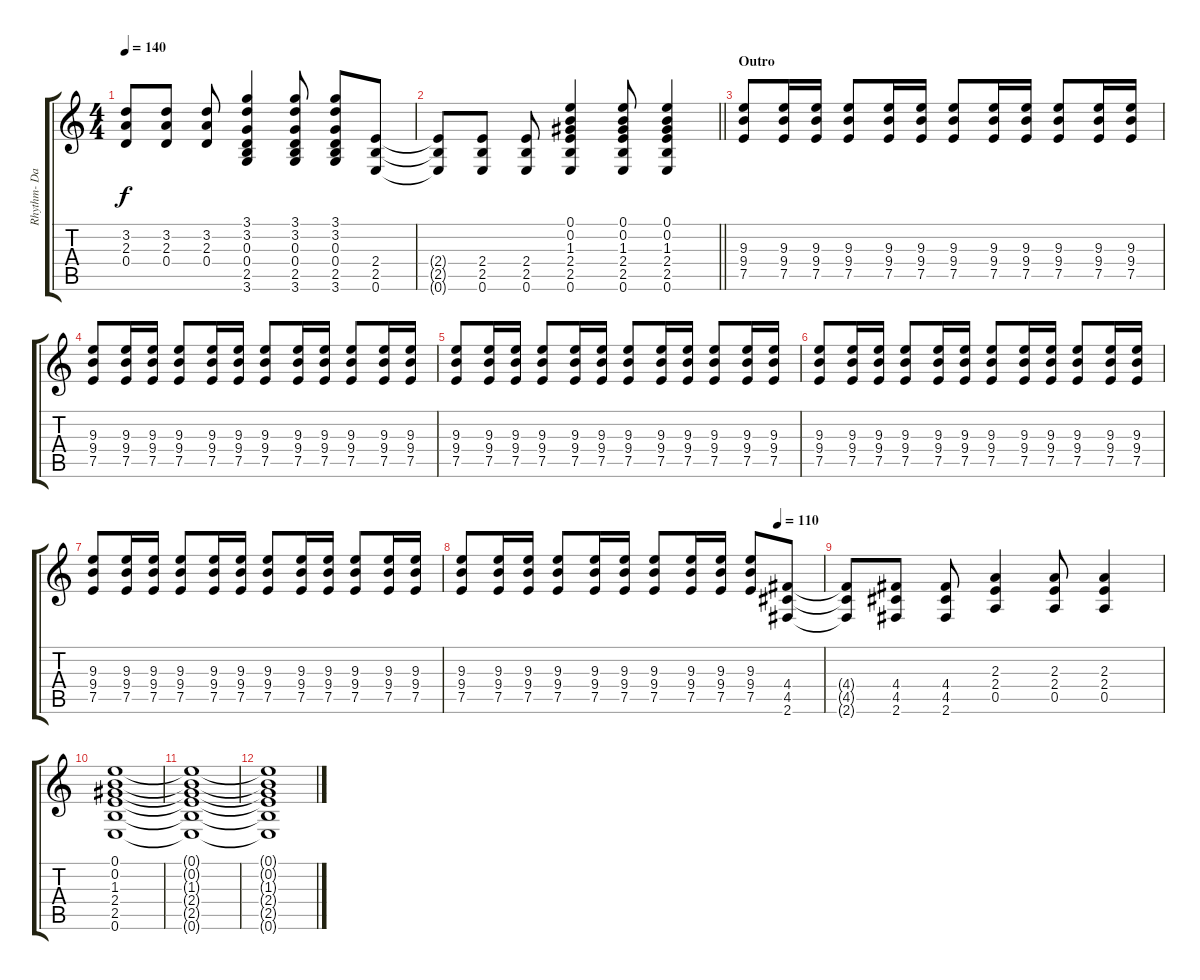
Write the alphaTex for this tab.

\track ("Rhythm- Dave Grohl" "Rhythm- Da") {instrument overdrivenguitar}
\staff {score tabs}
\tuning (E4 B3 G3 D3 A2 E2) {hide}
\ts (4 4)
\tempo 140
\clef g2
\ks c
(3.2{t} 2.3{t} 0.4{t}).8{dy f} (3.2 2.3 0.4).8 (3.2 2.3 0.4).8 (3.1 3.2 0.3 0.4 2.5 3.6).4 (3.1 3.2 0.3 0.4 2.5 3.6).8 (3.1 3.2 0.3 0.4 2.5 3.6).8 (2.4 2.5 0.6).8 |
\barLineRight lightlight
(2.4{t} 2.5{t} 0.6{t}).8 (2.4 2.5 0.6).8 (2.4 2.5 0.6).8 (0.1 0.2 1.3 2.4 2.5 0.6).4 (0.1 0.2 1.3 2.4 2.5 0.6).8 (0.1 0.2 1.3 2.4 2.5 0.6).4 |
\section ("" "Outro")
(9.3 9.4 7.5).8 (9.3 9.4 7.5).16 (9.3 9.4 7.5).16 (9.3 9.4 7.5).8 (9.3 9.4 7.5).16 (9.3 9.4 7.5).16 (9.3 9.4 7.5).8 (9.3 9.4 7.5).16 (9.3 9.4 7.5).16 (9.3 9.4 7.5).8 (9.3 9.4 7.5).16 (9.3 9.4 7.5).16 |
(9.3 9.4 7.5).8 (9.3 9.4 7.5).16 (9.3 9.4 7.5).16 (9.3 9.4 7.5).8 (9.3 9.4 7.5).16 (9.3 9.4 7.5).16 (9.3 9.4 7.5).8 (9.3 9.4 7.5).16 (9.3 9.4 7.5).16 (9.3 9.4 7.5).8 (9.3 9.4 7.5).16 (9.3 9.4 7.5).16 |
(9.3 9.4 7.5).8 (9.3 9.4 7.5).16 (9.3 9.4 7.5).16 (9.3 9.4 7.5).8 (9.3 9.4 7.5).16 (9.3 9.4 7.5).16 (9.3 9.4 7.5).8 (9.3 9.4 7.5).16 (9.3 9.4 7.5).16 (9.3 9.4 7.5).8 (9.3 9.4 7.5).16 (9.3 9.4 7.5).16 |
(9.3 9.4 7.5).8 (9.3 9.4 7.5).16 (9.3 9.4 7.5).16 (9.3 9.4 7.5).8 (9.3 9.4 7.5).16 (9.3 9.4 7.5).16 (9.3 9.4 7.5).8 (9.3 9.4 7.5).16 (9.3 9.4 7.5).16 (9.3 9.4 7.5).8 (9.3 9.4 7.5).16 (9.3 9.4 7.5).16 |
(9.3 9.4 7.5).8 (9.3 9.4 7.5).16 (9.3 9.4 7.5).16 (9.3 9.4 7.5).8 (9.3 9.4 7.5).16 (9.3 9.4 7.5).16 (9.3 9.4 7.5).8 (9.3 9.4 7.5).16 (9.3 9.4 7.5).16 (9.3 9.4 7.5).8 (9.3 9.4 7.5).16 (9.3 9.4 7.5).16 |
\tempo (110 0.875)
(9.3 9.4 7.5).8 (9.3 9.4 7.5).16 (9.3 9.4 7.5).16 (9.3 9.4 7.5).8 (9.3 9.4 7.5).16 (9.3 9.4 7.5).16 (9.3 9.4 7.5).8 (9.3 9.4 7.5).16 (9.3 9.4 7.5).16 (9.3 9.4 7.5).8 (4.4 4.5 2.6).8 |
(4.4{t} 4.5{t} 2.6{t}).8 (4.4 4.5 2.6).8 (4.4 4.5 2.6).8 (2.3 2.4 0.5).4 (2.3 2.4 0.5).8 (2.3 2.4 0.5).4 |
(0.1 0.2 1.3 2.4 2.5 0.6).1 |
(0.1{t} 0.2{t} 1.3{t} 2.4{t} 2.5{t} 0.6{t}).1 |
(0.1{t} 0.2{t} 1.3{t} 2.4{t} 2.5{t} 0.6{t}).1
